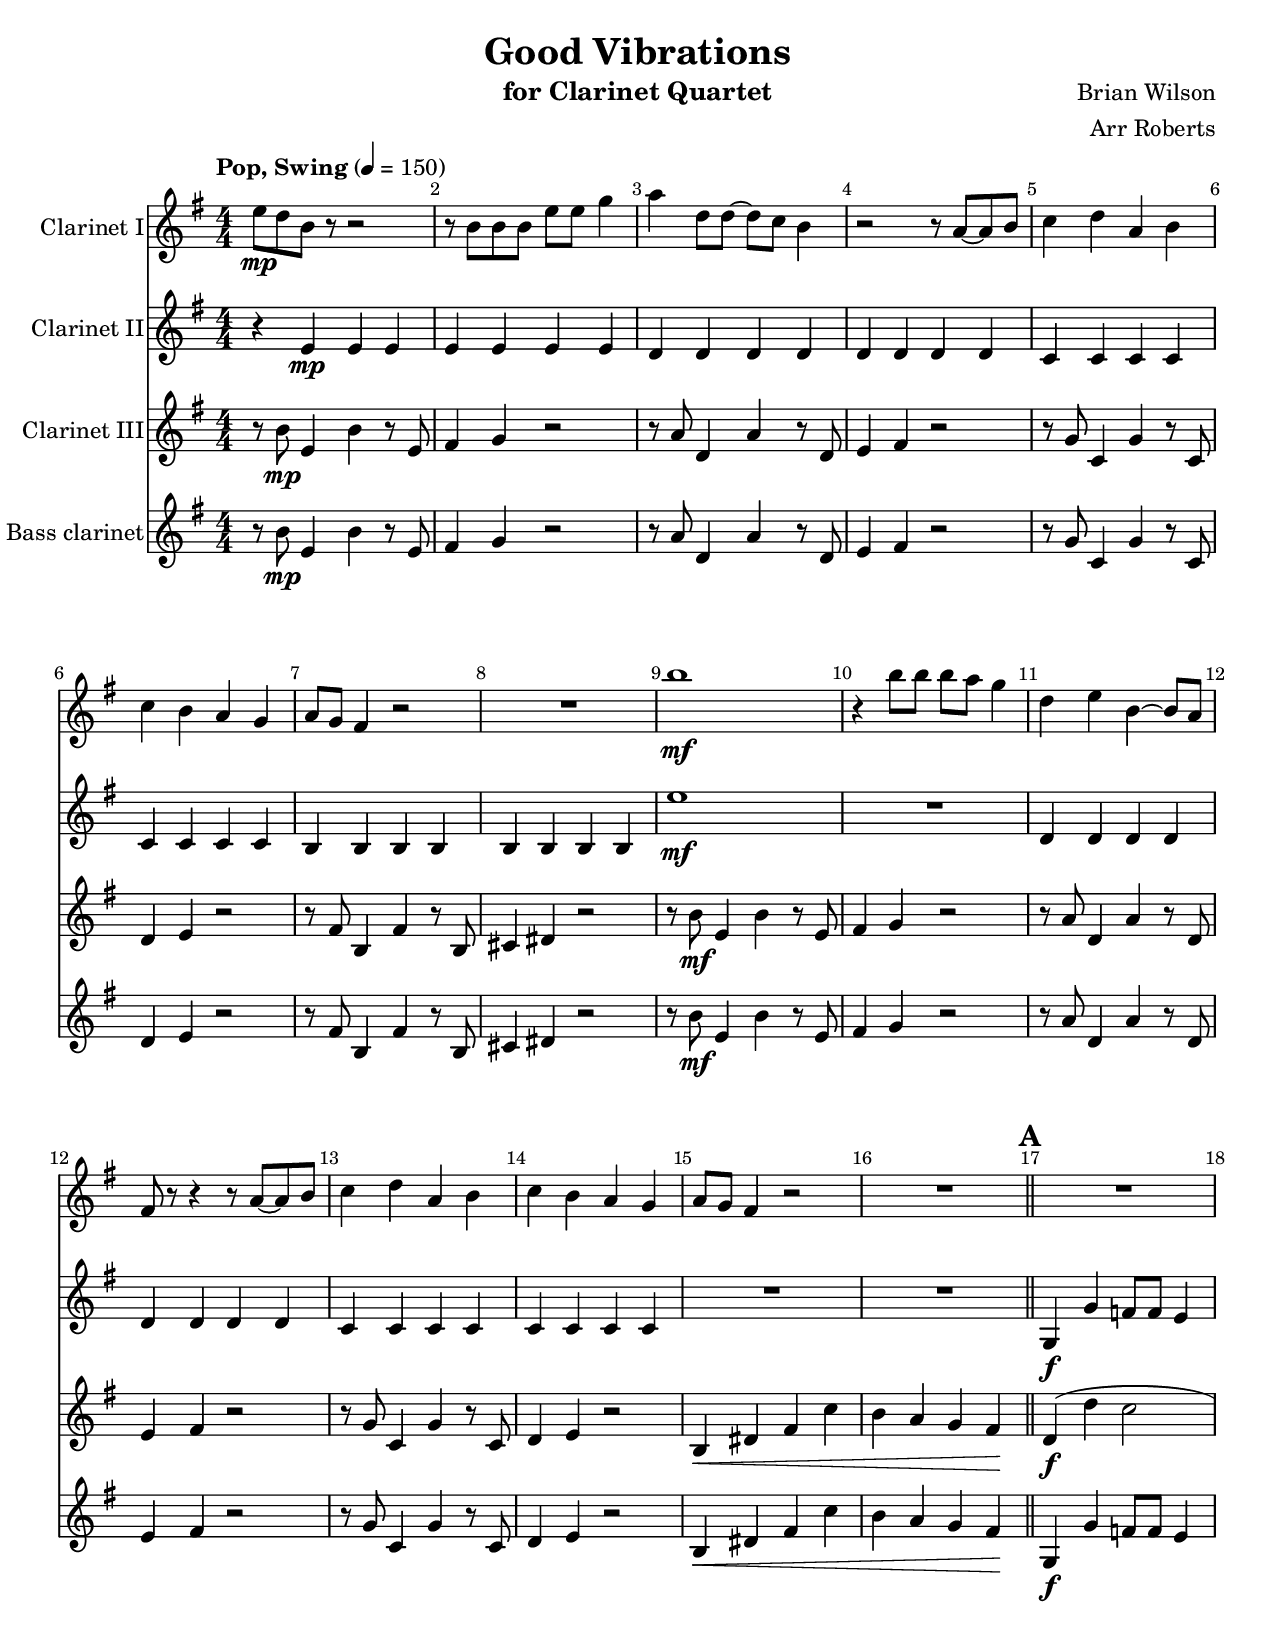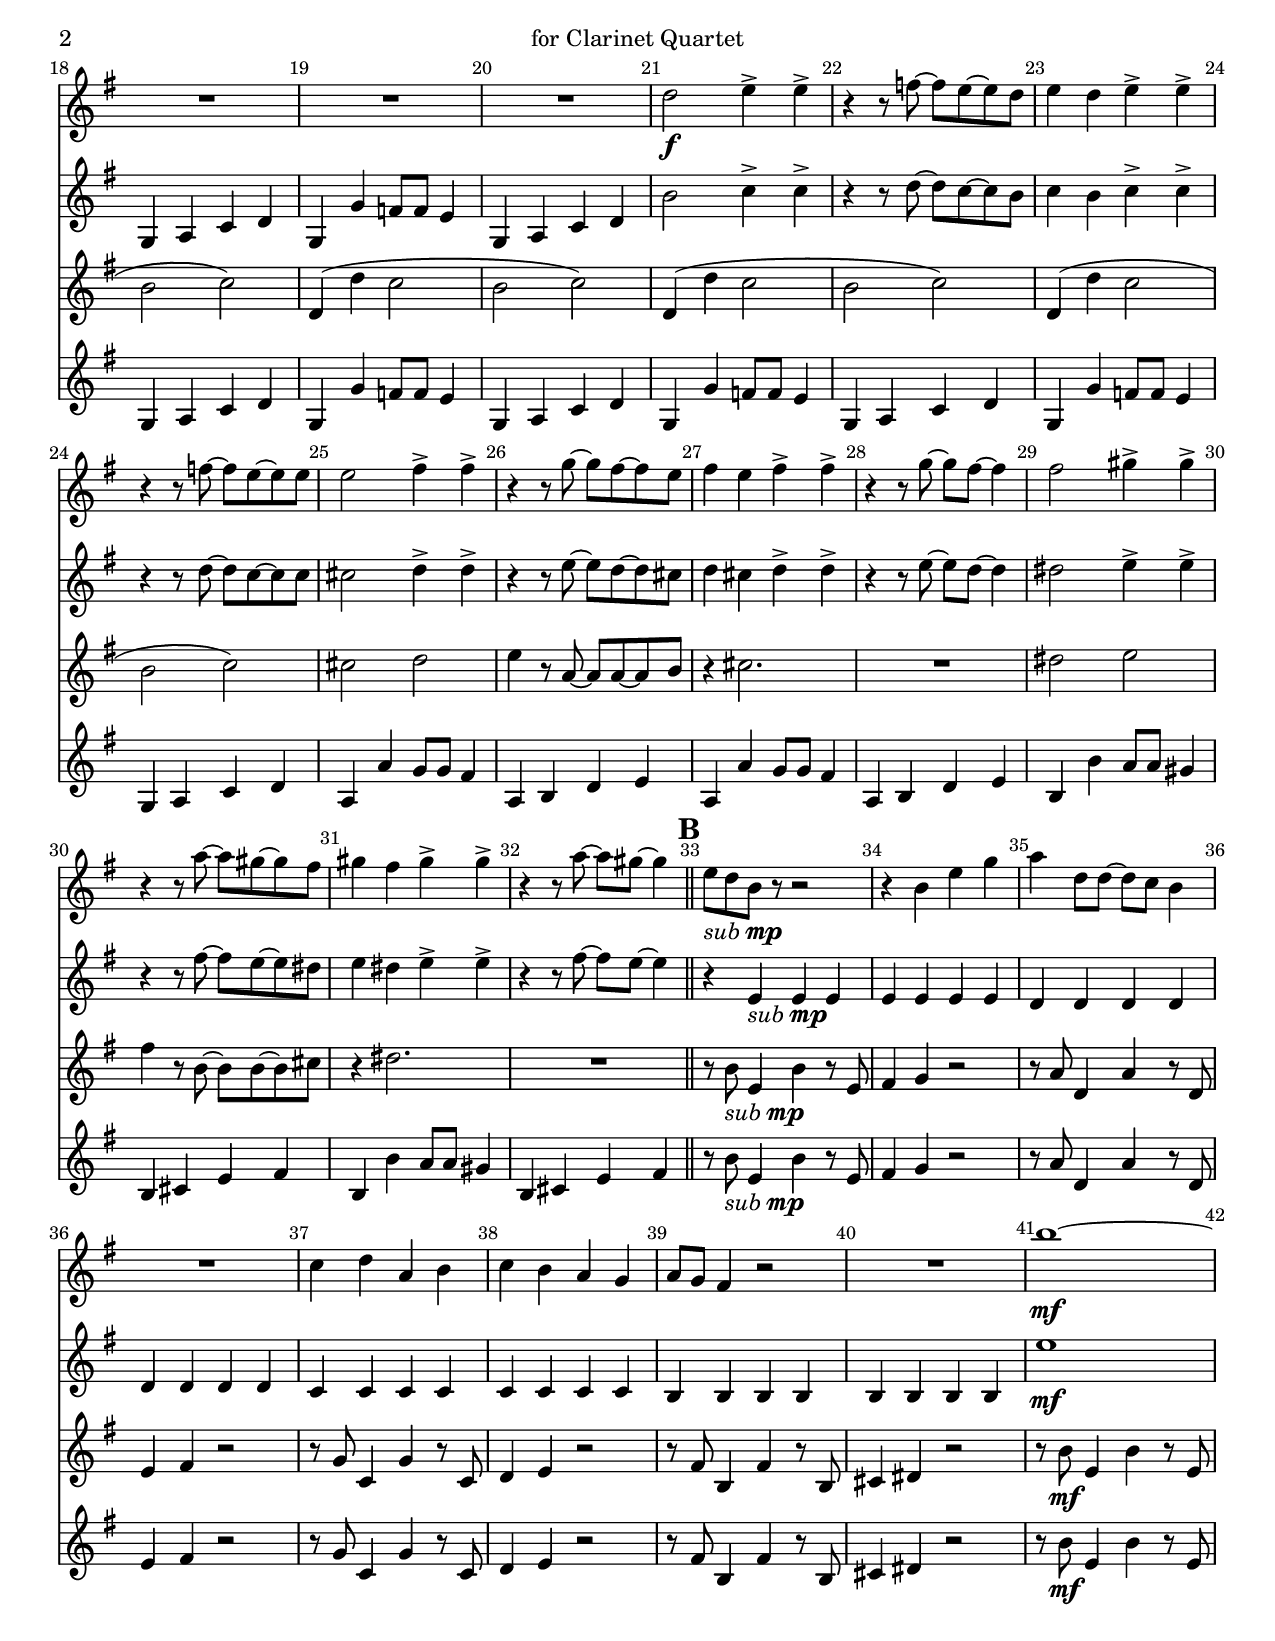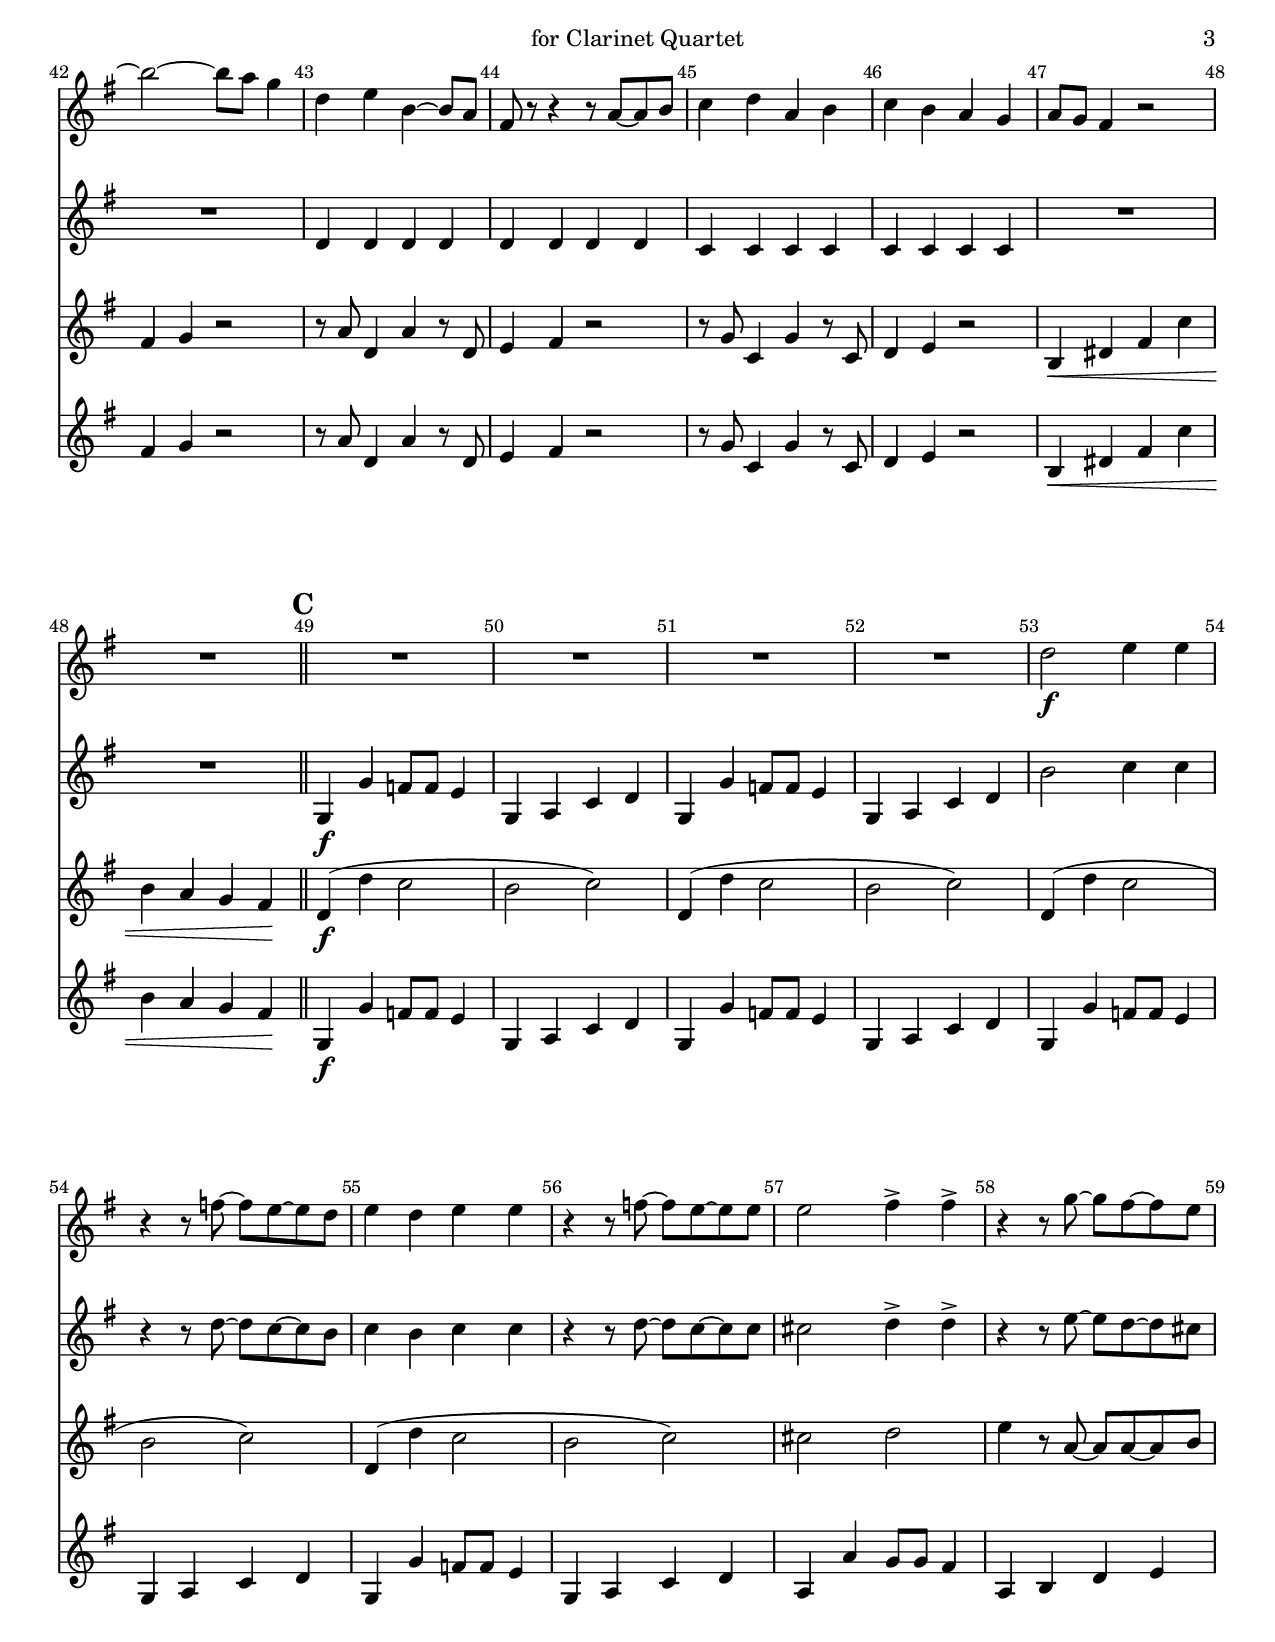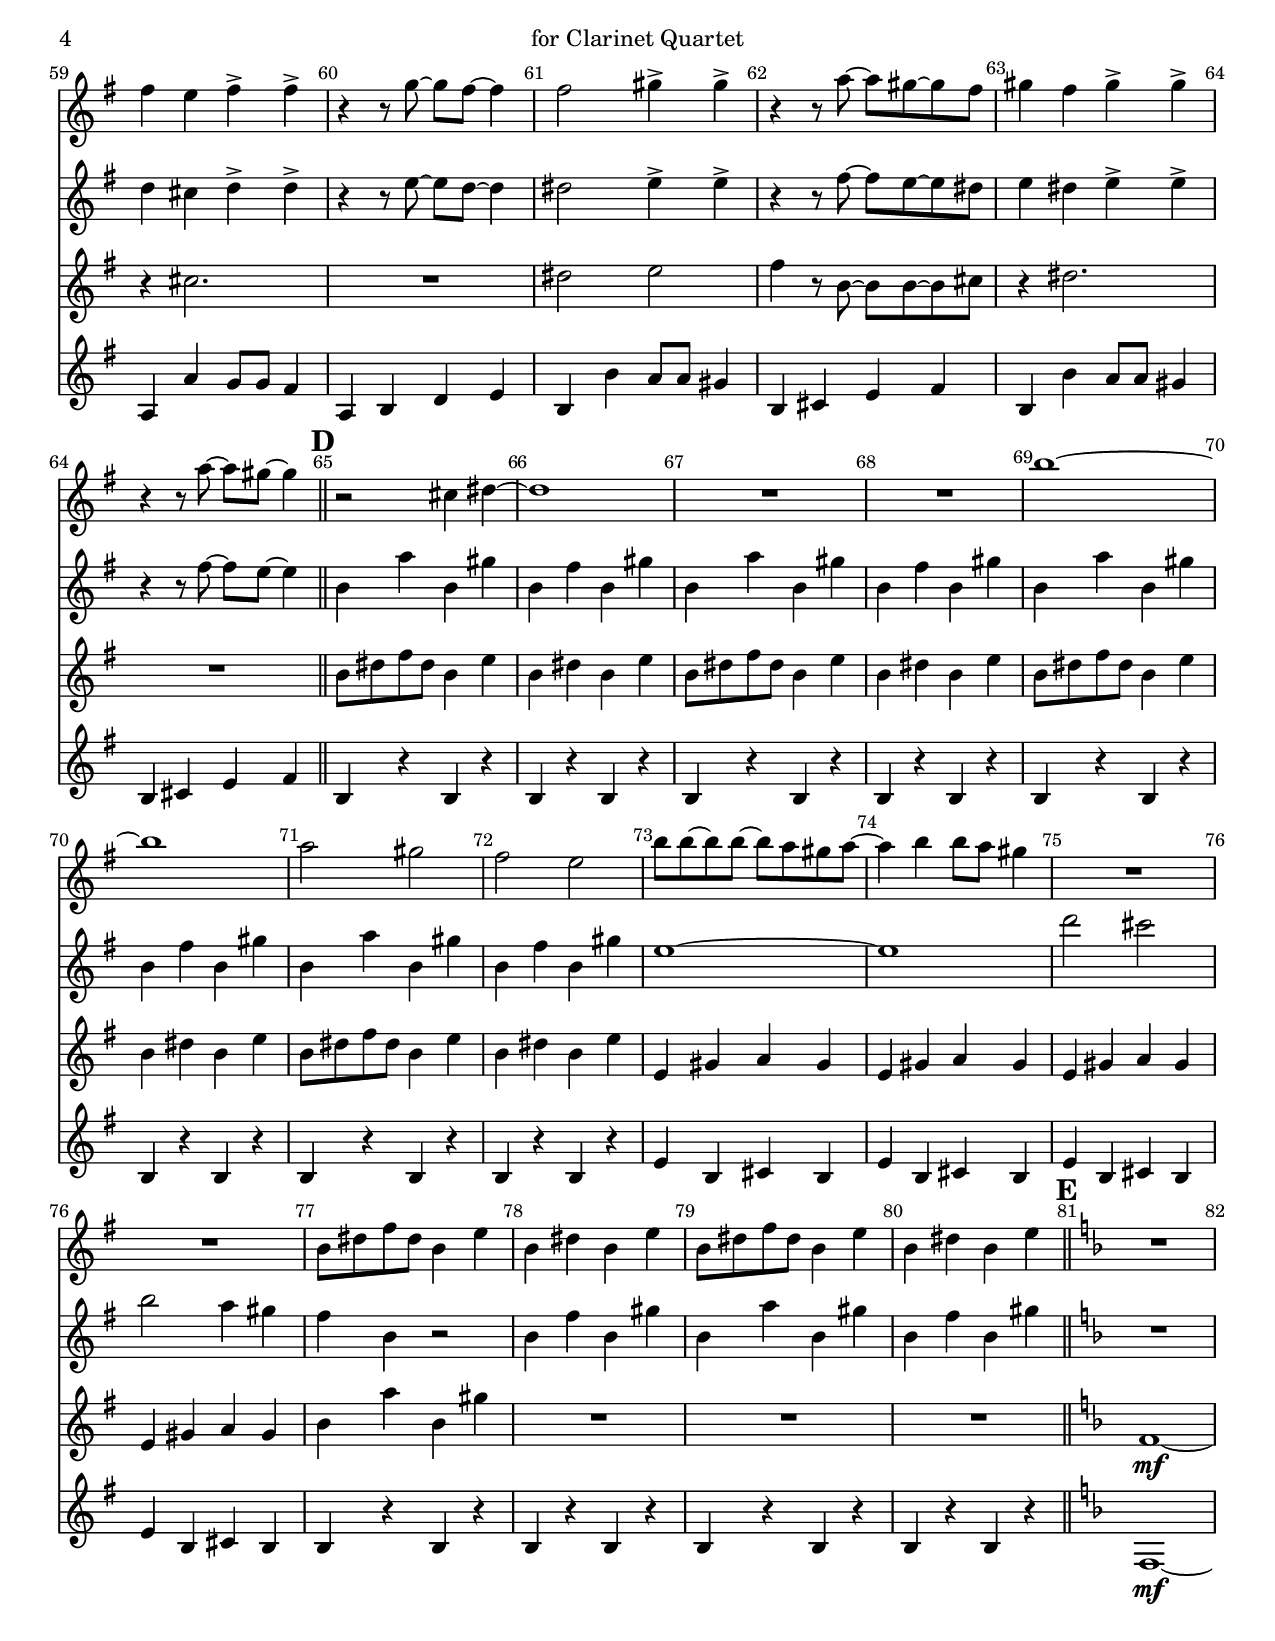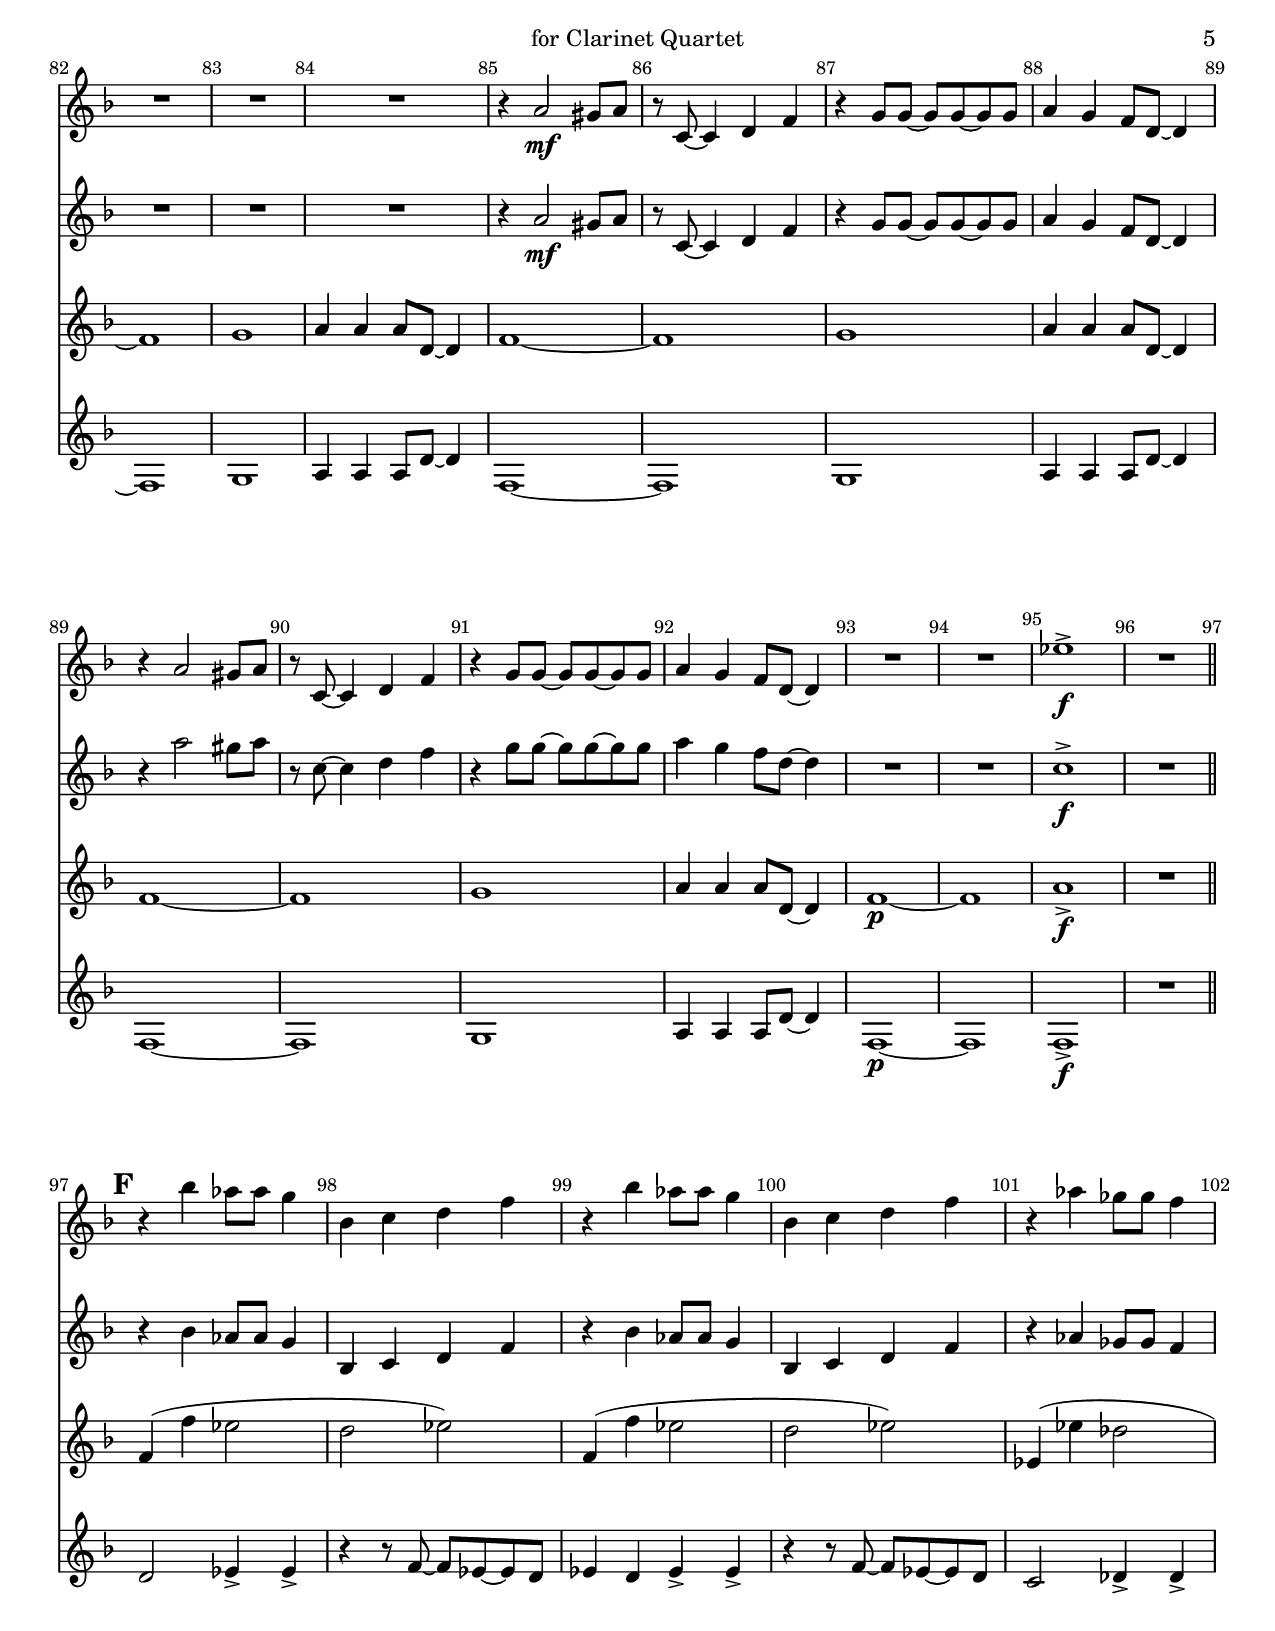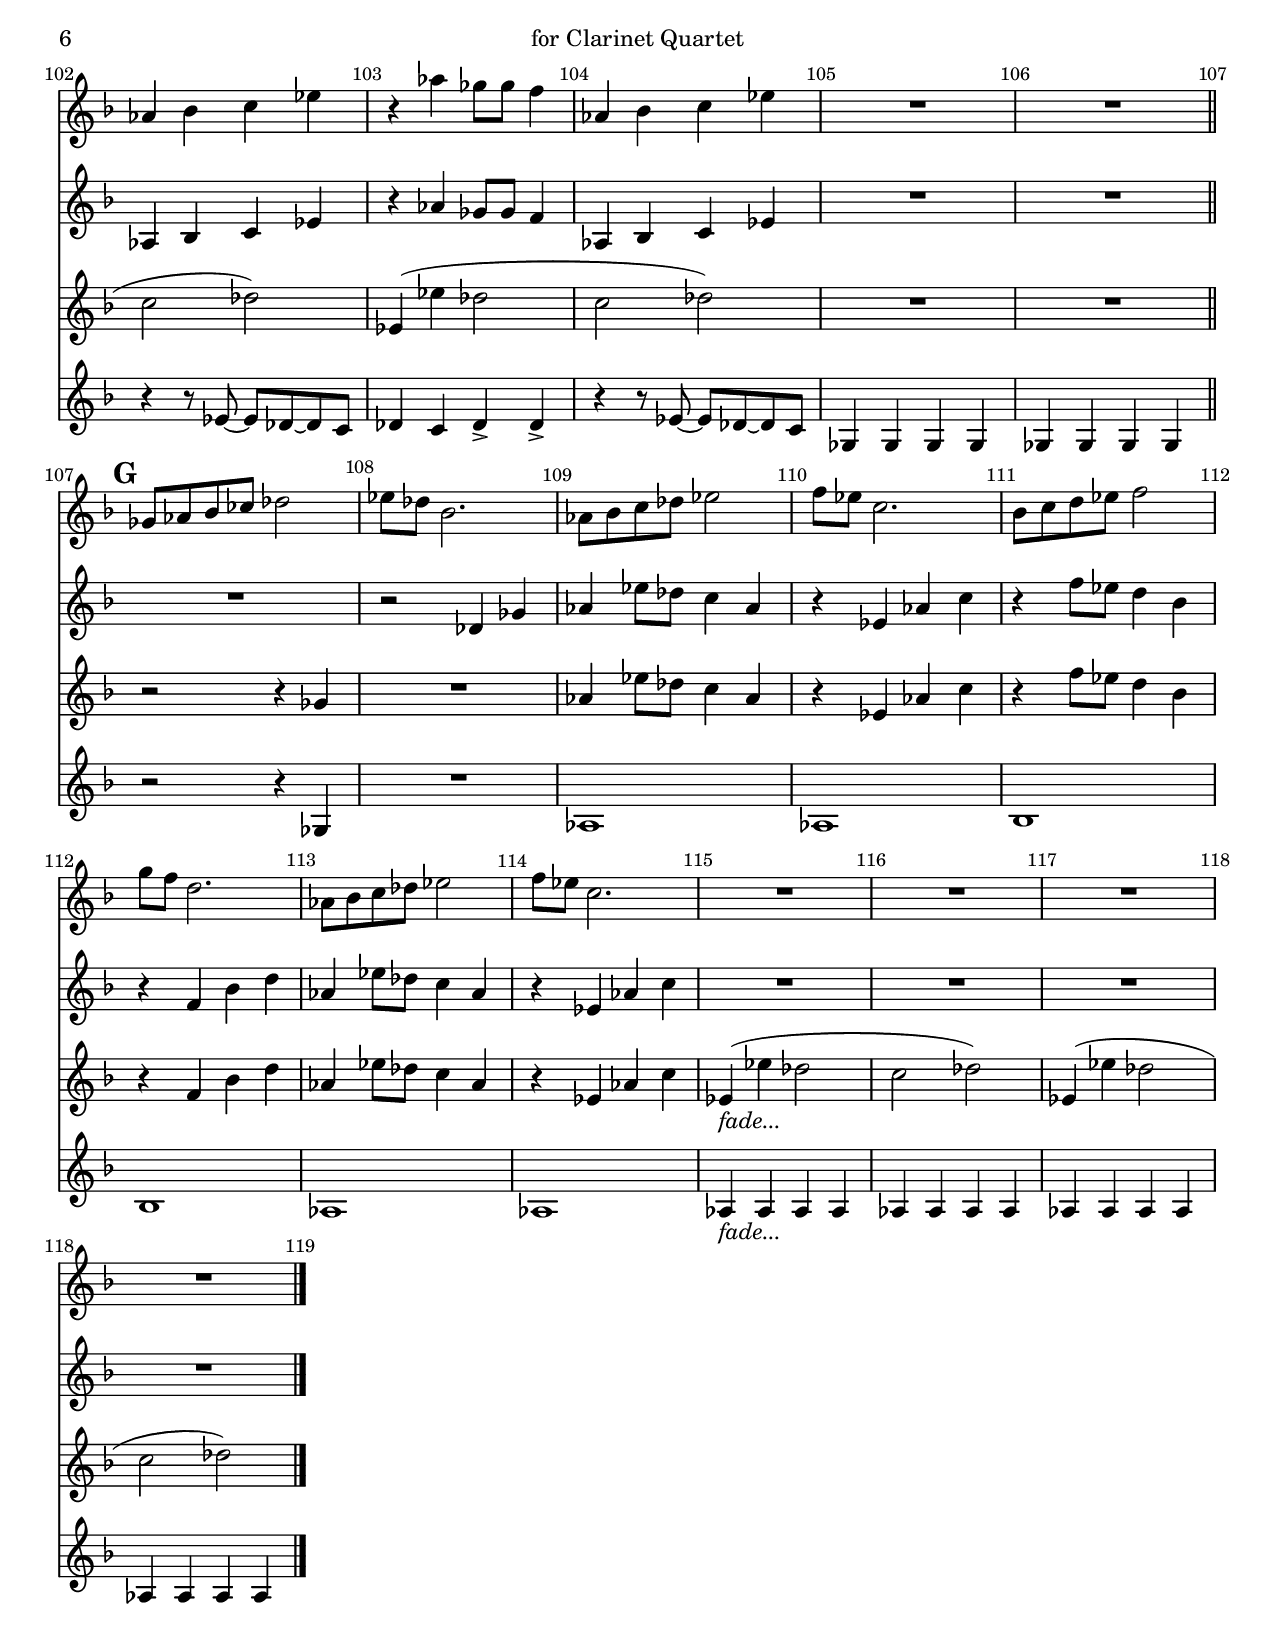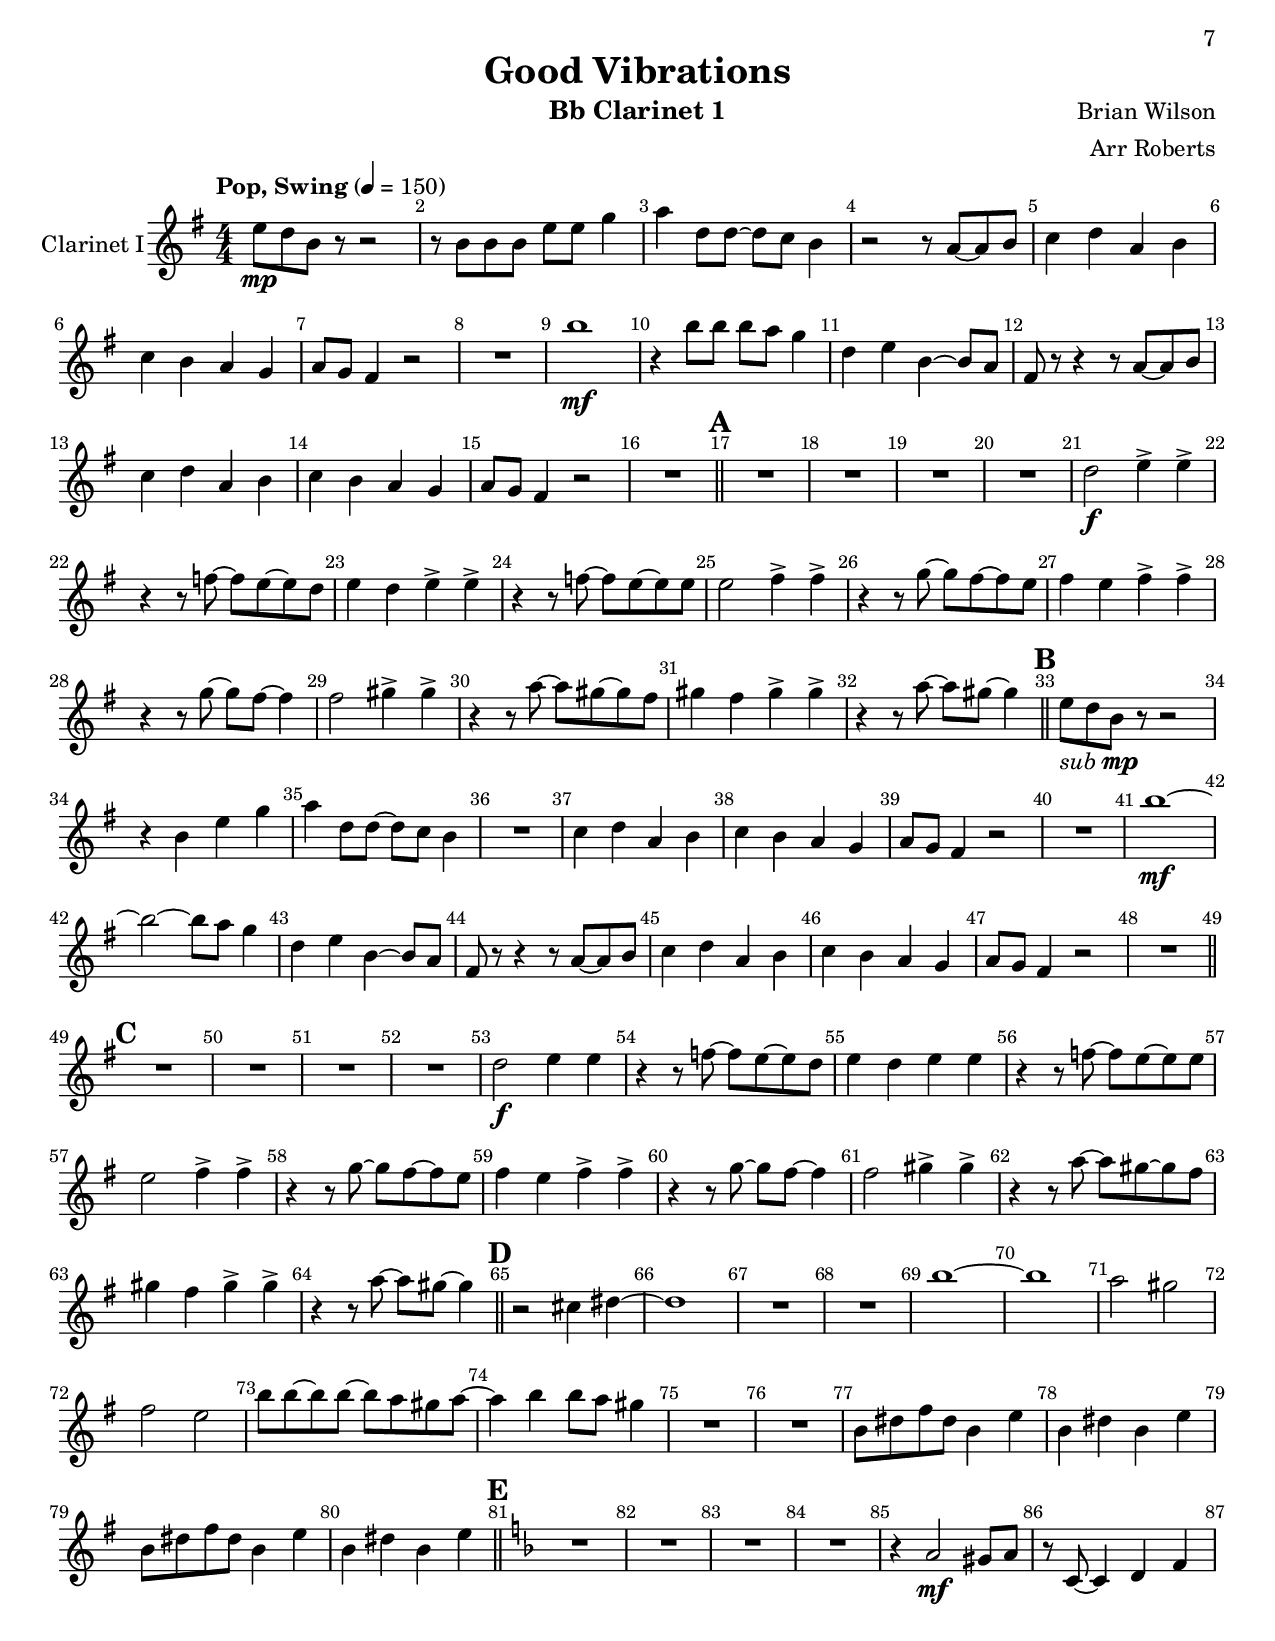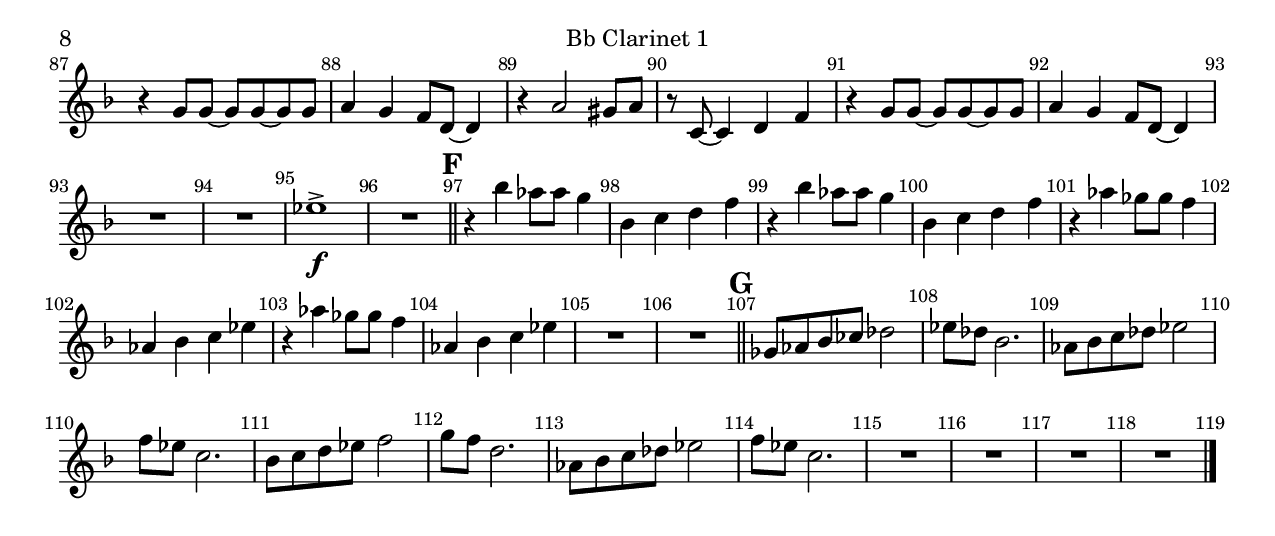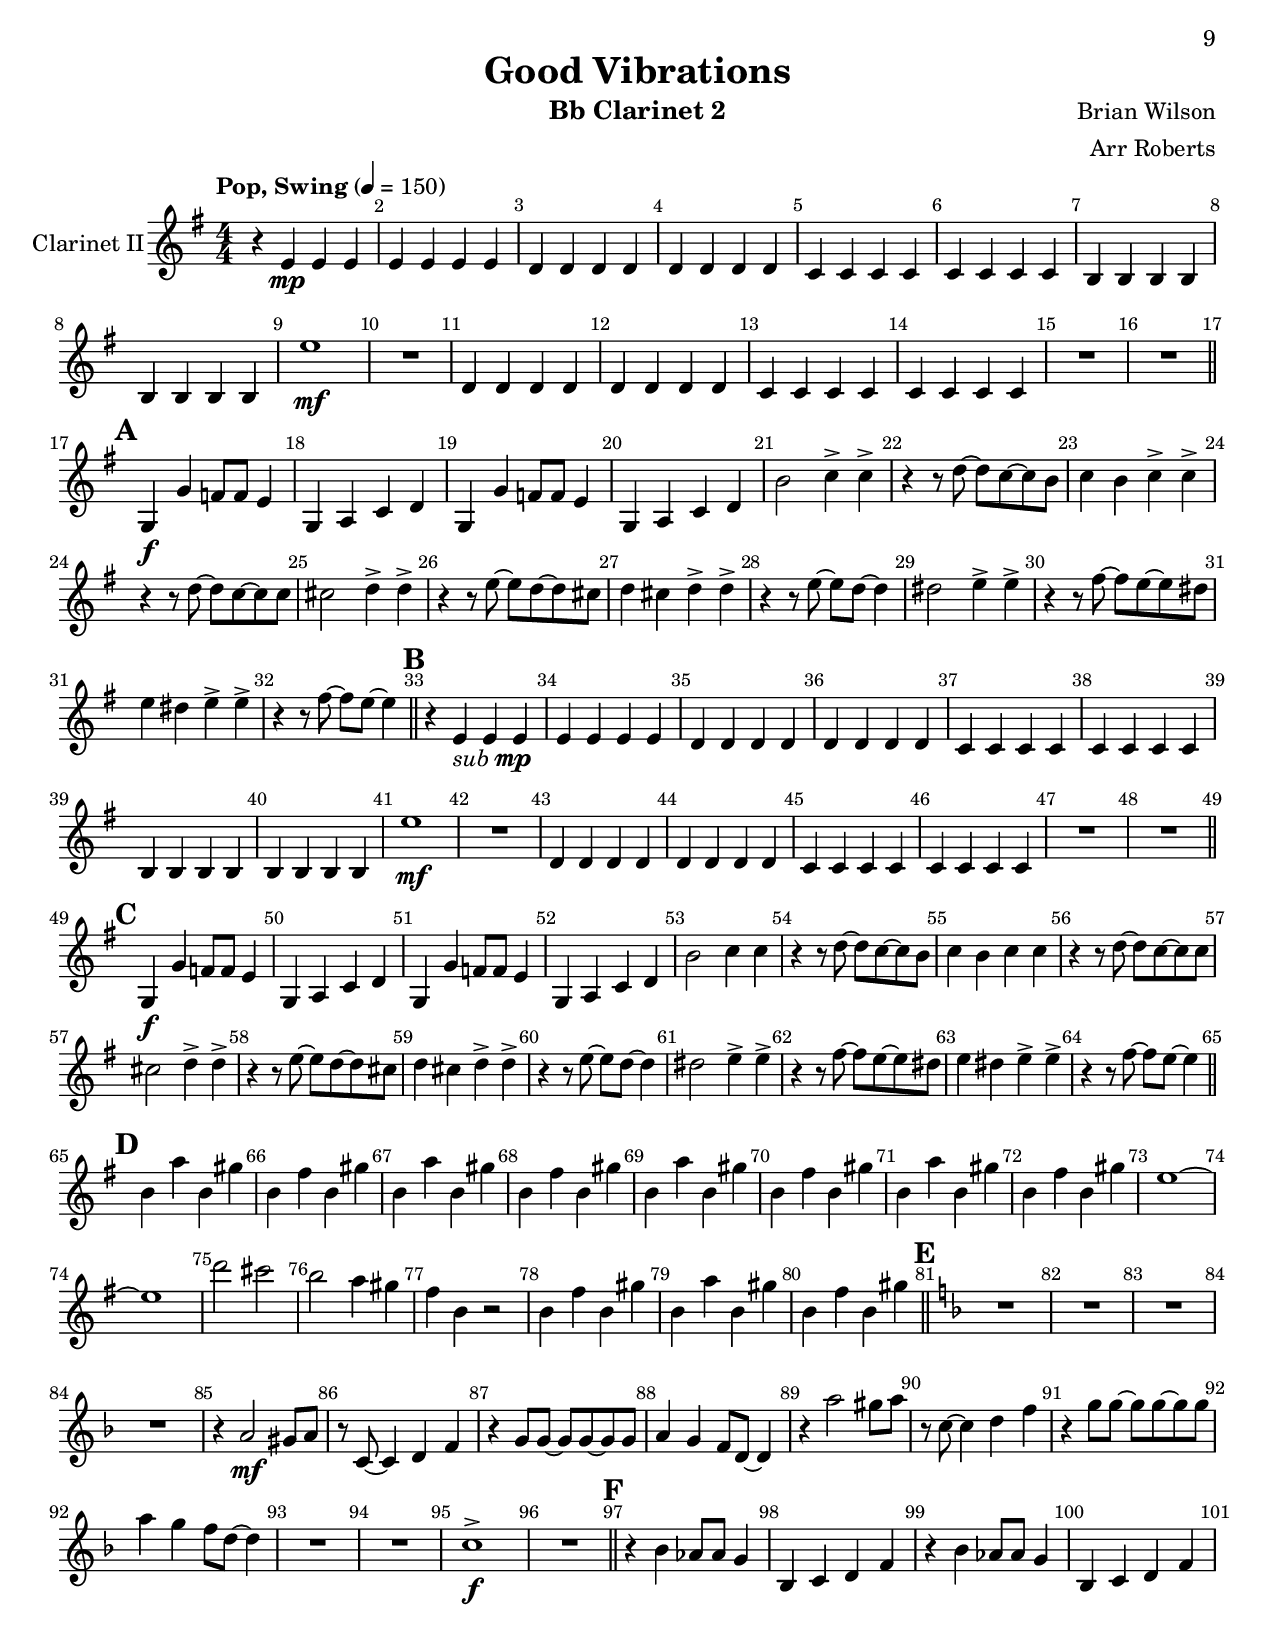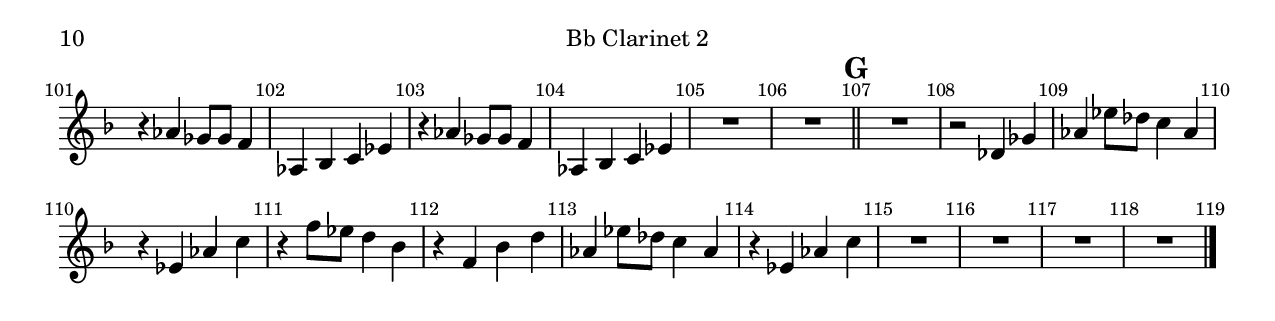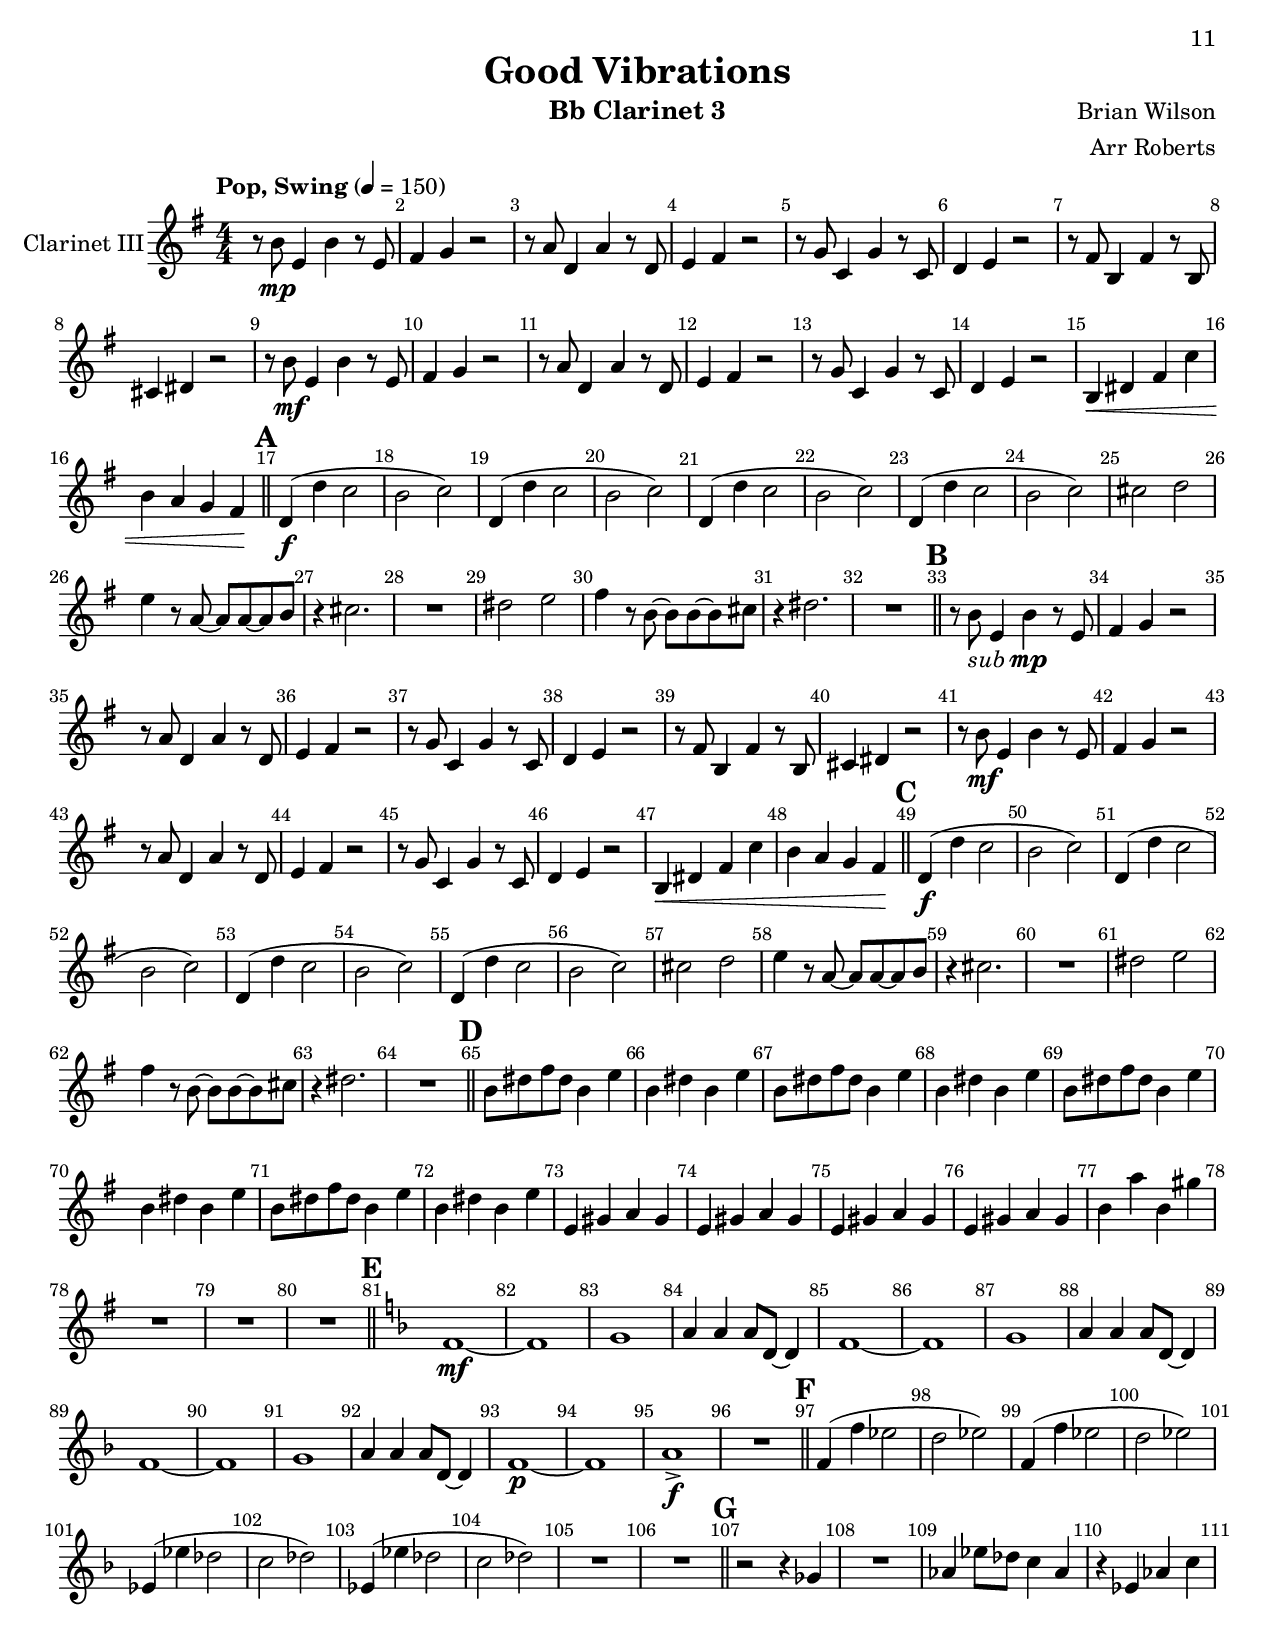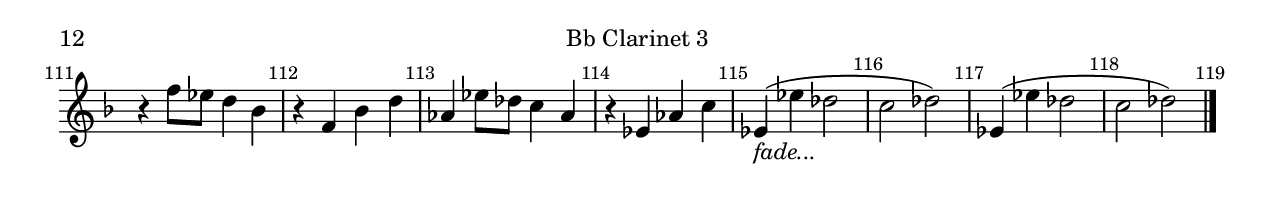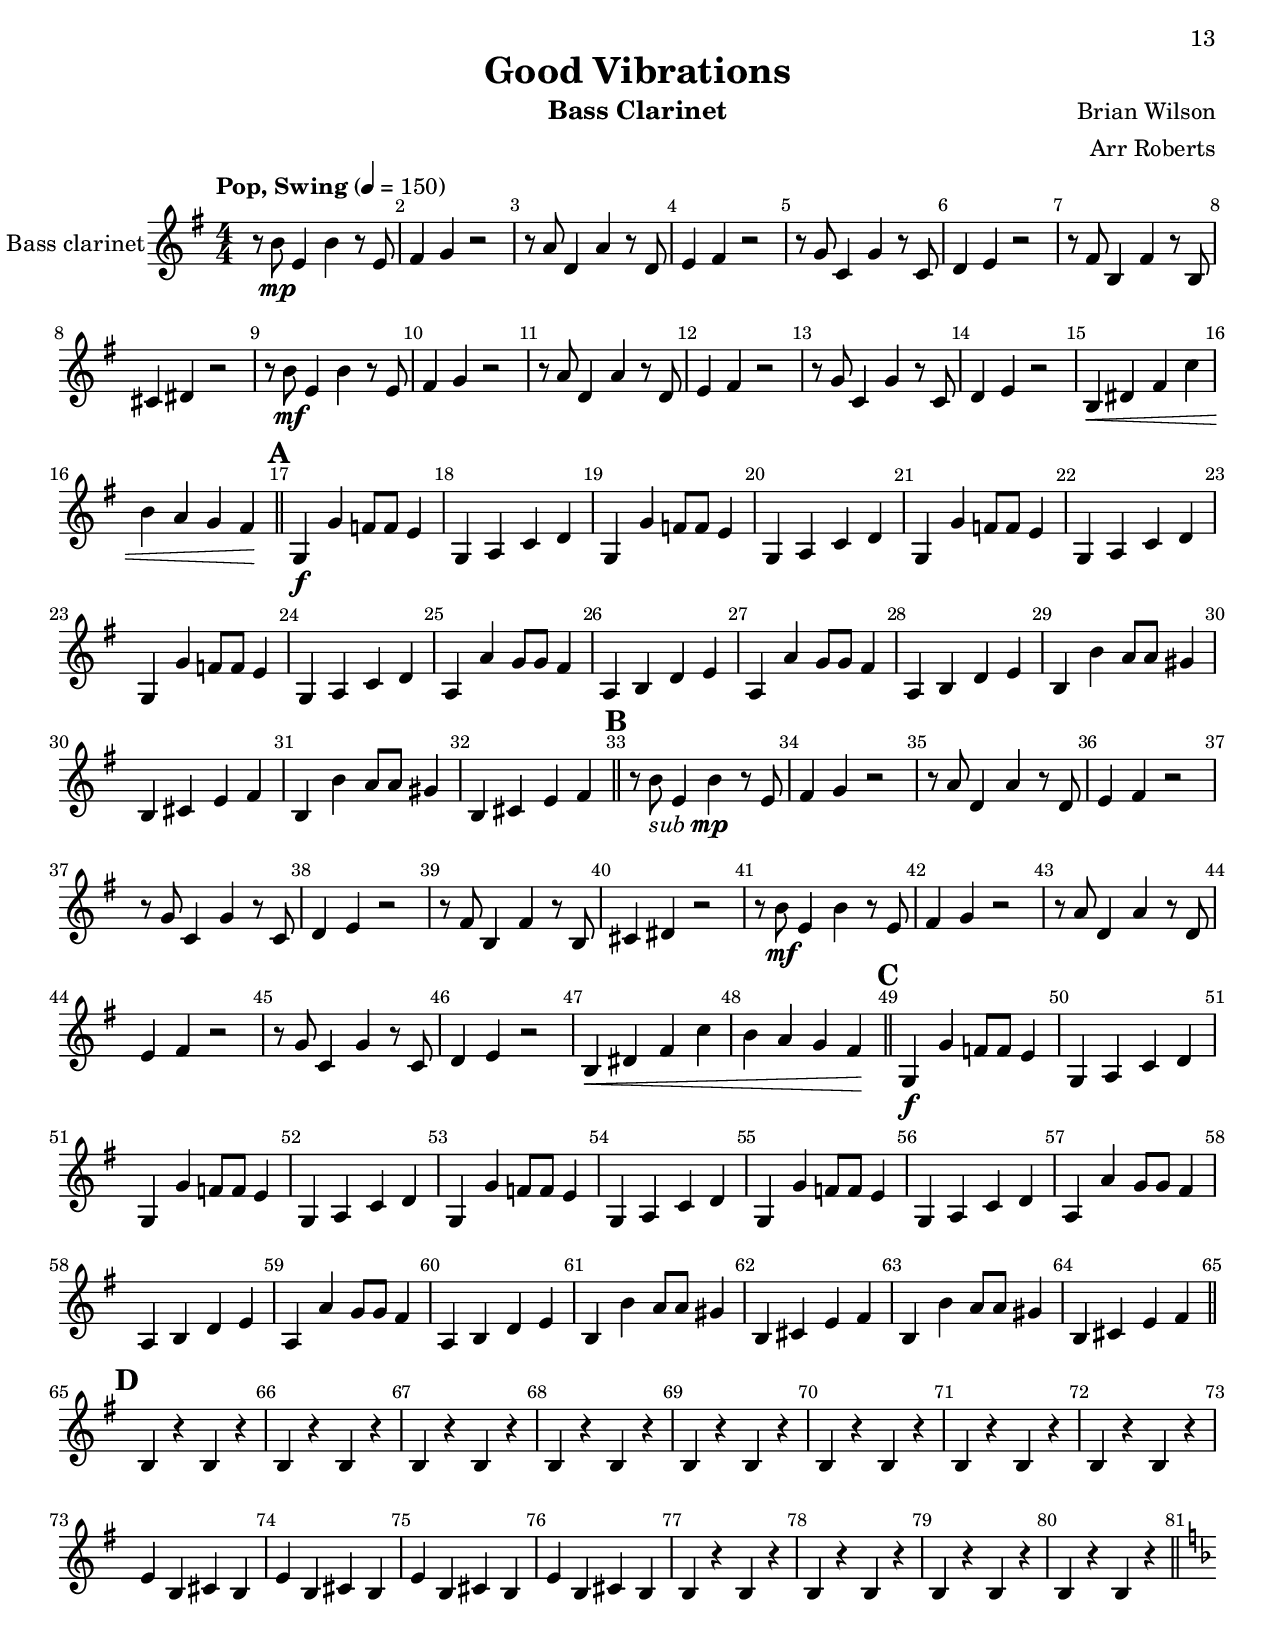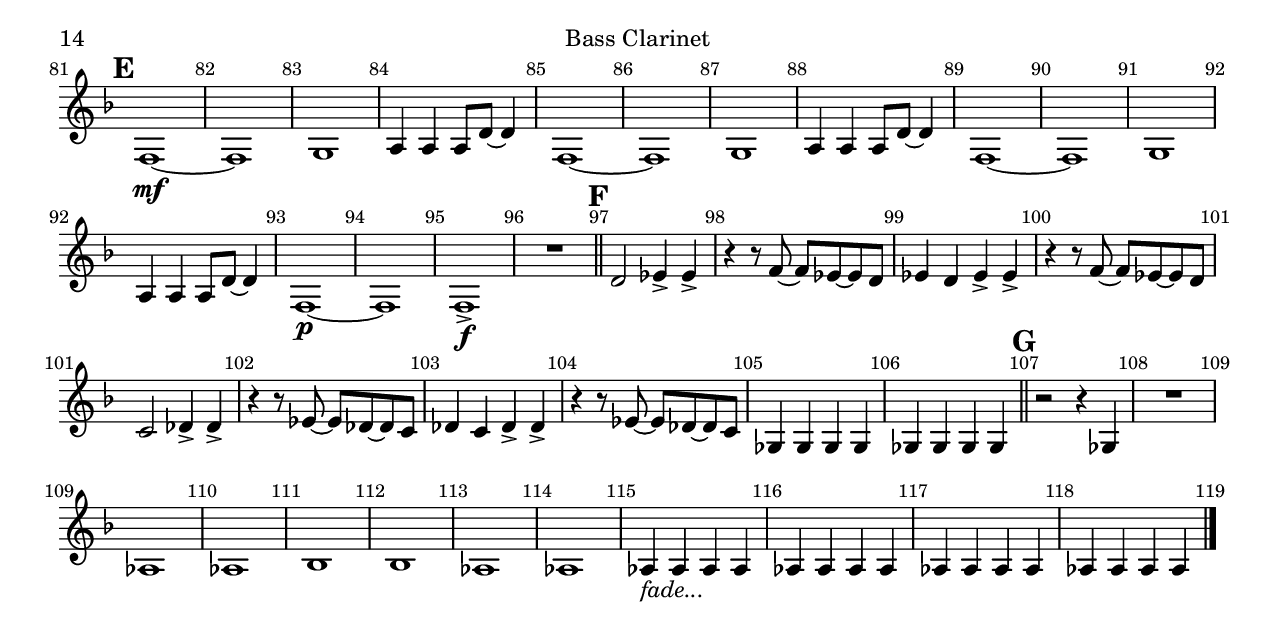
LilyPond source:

\version "2.20.0"
\include "english.ly"

\paper {
  #(set-paper-size "letter")
}

simile = \markup { \italic simile }
subMp = \markup { \italic sub \dynamic mp }
fade = \markup { \italic fade... }
rall = \markup { \italic rall... }
ritard = \markup { \italic { molto rit. } }
atempo = \markup { \italic { a tempo } }

common = {
  \numericTimeSignature 
  \override Score.BarNumber #'break-visibility = #all-visible
  \override Score.BarNumber #'self-alignment-X = #0
  \override Score.BarNumber #'self-alignment-Y = #1
  \override MultiMeasureRest #'expand-limit = #1
  \override MultiMeasureRest.expand-limit = #1
  \override BreathingSign.text = \markup { \musicglyph #"scripts.caesura.straight" } 
  \time 4/4
  \tempo "Pop, Swing" 4=150
  \clef treble 
  \key e \minor
  \set Score.markFormatter = #format-mark-box-letters
}

notation = {
    s1*16 \bar "||" \mark \default
    s1*16 \bar "||" \mark \default
    s1*16 \bar "||" \mark \default
    s1*16 \bar "||" \mark \default
    s1*16 \bar "||" \mark \default \key f \major
    s1*16 \bar "||" \mark \default 
    s1*10 \bar "||" \mark \default 
    s1*12 \bar "|."
}

\parallelMusic  #'(clari clarii clariii clarb) {

   % First verse

   e8\mp d8 b8 r8 r2 |
   r4 e4\mp e4 e4 |
   r8 b\mp e,4 b'4 r8 e, |
   r8 b\mp e,4 b'4 r8 e, |

   r8 b8  b b  e e g4 | 
   e4 e4 e4 e4 |
   fs4 g4 r2 |
   fs4 g4 r2 |

   a4 d,8 d8~d8 c b4 |
   d4 d d d |
   r8 a d,4 a'4 r8 d, |
   r8 a d,4 a'4 r8 d, |

   r2 r8 a8~a8 b |
   d4 d d d |
   e4 fs4 r2 |
   e4 fs4 r2 |

   c4 d a b |
   c4 c c c  |
   r8 g c,4 g'4 r8 c, |
   r8 g c,4 g'4 r8 c, |

   c4 b a g |
   c4 c c c  |
   d4 e4 r2 |
   d4 e4 r2 |

   a8 g fs4 r2 |
   b4 b b b |
   r8 fs b,4 fs'4 r8 b,8 |
   r8 fs b,4 fs'4 r8 b,8 |

   R1 |
   b4 b b b |
   cs4 ds4 r2 |
   cs4 ds4 r2 |

   % Bar 9 I.... hear the sound of a church bell ring

   b'1\mf |
   e'1\mf |
   r8 b'\mf e,4 b'4 r8 e, |
   r8 b'\mf e,4 b'4 r8 e, |

   r4 b8 b8 b8 a8 g4 |
   R1 |
   fs4 g4 r2 |
   fs4 g4 r2 |

   d4 e4 b4~b8 a |
   d,4 d d d |
   r8 a d,4 a'4 r8 d, |
   r8 a d,4 a'4 r8 d, |

   fs8 r8 r4 r8 a8~a8 b |
   d4 d d d |
   e4 fs4 r2 |
   e4 fs4 r2 |

   c4 d a b |
   c4 c c c | 
   r8 g c,4 g'4 r8 c, |
   r8 g c,4 g'4 r8 c, |

   c4 b a g |
   c4 c c c |
   d4 e4 r2 |
   d4 e4 r2 |

   a8 g fs4 r2 |
   R1 | 
   b4\< ds4 fs4 c' |
   b4\< ds4 fs4 c' |

   R1 |
   R1 |
   b4 a g fs\! |
   b4 a g fs\! |

   % [A] Bar 17 First chorus

   R1 |
   g4\f g' f8 f8 e4 |
   d4(\f d'4 c2 |
   g,4\f g' f8 f8 e4 |

   R1 |
   g,4 a c d |
   b2 c2) |
   g,4 a c d |

   R1 |
   g,4 g' f8 f8 e4 |
   d,4( d'4 c2 |
   g,4 g' f8 f8 e4 |

   R1 |
   g,4 a c d |
   b2 c2) |
   g,4 a c d |

   d'2\f e4-> e4-> |
   b'2 c4-> c4-> |
   d,4( d'4 c2 |
   g,4 g' f8 f8 e4 |

   r4 r8 f8~f e8~e d |
   r4 r8 d8~d c8~c b |
   b2 c2) |
   g,4 a c d |

   e4 d4 e4-> e4-> |
   c4 b4 c4-> c4-> |
   d,4( d'4 c2 |
   g,4 g' f8 f8 e4 |

   r4 r8 f8~f e8~e e |
   r4 r8 d8~d c8~c c |
   b2 c2) |
   g,4 a c d |

   % (Same up a whole step, melody in 3rd)

   e2 fs4-> fs4-> |
   cs2 d4-> d4-> |
   cs2 d2 |
   a4 a' g8 g8 fs4 |

   r4 r8 g8~g fs8~fs e |
   r4 r8 e8~e d8~d cs |
   e4 r8 a,8~a8 a8~a8 b8 |
   a,4 b d e |

   fs4 e4 fs4-> fs4-> |
   d4 cs4 d4-> d4-> |
   r4 cs2. |
   a,4 a' g8 g8 fs4 |

   r4 r8 g8~g fs8~fs4 |
   r4 r8 e8~e d8~d4 |
   R1 |
   a,4 b d e |

   % (Same up a whole step, melody in 3rd)

   fs2 gs4-> gs4-> |
   ds2 e4-> e4-> |
   ds2 e2 |
   b4 b' a8 a8 gs4 |

   r4 r8 a8~a gs8~gs fs |
   r4 r8 fs8~fs e8~e ds |
   fs4 r8 b,8~b8 b8~b8 cs8 |
   b,4 cs  e fs |

   gs4 fs gs-> gs-> |
   e4 ds4 e-> e-> |
   r4 ds2. |
   b,4 b' a8 a8 gs4 |

   r4 r8 a8~a gs8~gs4 |
   r4 r8 fs8~fs e8~e4 |
   R1 |
   b,4 cs  e fs |

   % [B] Bar 33 second verse same as the first.
   % She's somehow closer now

   e8_\subMp d8 b8 r8 r2 |
   r4 e,_\subMp e e |
   r8 b_\subMp e,4 b'4 r8 e, |
   r8 b_\subMp e,4 b'4 r8 e, |

   r4 b4 e4 g4 |
   e4 e e e |
   fs4 g4 r2 |
   fs4 g4 r2 |

   a4 d,8 d8~d8 c b4 |
   d4 d d d |
   r8 a d,4 a'4 r8 d, |
   r8 a d,4 a'4 r8 d, |

   R1 |
   d4 d d d |
   e4 fs4 r2 |
   e4 fs4 r2 |

   c4 d a b |
   c4 c c c |
   r8 g c,4 g'4 r8 c, |
   r8 g c,4 g'4 r8 c, |

   c4 b a g |
   c4 c c c |
   d4 e4 r2 |
   d4 e4 r2 |

   a8 g fs4 r2 |
   b4 b b b |
   r8 fs b,4 fs'4 r8 b,8 |
   r8 fs b,4 fs'4 r8 b,8 |

   R1 |
   b4 b b b |
   cs4 ds4 r2 |
   cs4 ds4 r2 |

   % Bar 41 When ... I look in her eyes

   b'1~\mf |
   e'1\mf | 
   r8 b'\mf e,4 b'4 r8 e, |
   r8 b'\mf e,4 b'4 r8 e, |

   b2~b8 a8 g4 |
   R1 |
   fs4 g4 r2 |
   fs4 g4 r2 |

   d4 e4 b4~b8 a |
   d,4 d d d |
   r8 a d,4 a'4 r8 d, |
   r8 a d,4 a'4 r8 d, |

   fs8 r8 r4 r8 a8~a8 b |
   d4 d d d |
   e4 fs4 r2 |
   e4 fs4 r2 |

   c4 d a b |
   c4 c c c |
   r8 g c,4 g'4 r8 c, |
   r8 g c,4 g'4 r8 c, |

   c4 b a g |
   c4 c c c |
   d4 e4 r2 |
   d4 e4 r2 |

   a8 g fs4 r2 |
   R1 | 
   b4\< ds4 fs4 c' |
   b4\< ds4 fs4 c' |

   R1 |
   R1 |
   b4 a g fs\! |
   b4 a g fs\! |

   % [C] Bar 49 Second chorus.

   R1 |
   g4\f g' f8 f8 e4 |
   d4(\f d'4 c2 |
   g,4\f g' f8 f8 e4 |

   R1 |
   g,4 a c d |
   b2 c2) |
   g,4 a c d |

   R1 |
   g,4 g' f8 f8 e4 |
   d,4( d'4 c2 |
   g,4 g' f8 f8 e4 |

   R1 |
   g,4 a c d |
   b2 c2) |
   g,4 a c d |

   d'2\f e4 e4 |
   b'2 c4 c4 |
   d,4( d'4 c2 |
   g,4 g' f8 f8 e4 |

   r4 r8 f8~f e8~e d |
   r4 r8 d8~d c8~c b |
   b2 c2) |
   g,4 a c d |

   e4 d4 e4 e4 |
   c4 b4 c4 c4 |
   d,4( d'4 c2 |
   g,4 g' f8 f8 e4 |

   r4 r8 f8~f e8~e e |
   r4 r8 d8~d c8~c c |
   b2 c2) |
   g,4 a c d |

   % (Same up a whole step, melody in 3rd)

   e2 fs4-> fs4-> |
   cs2 d4-> d4-> |
   cs2 d2 |
   a4 a' g8 g8 fs4 |

   r4 r8 g8~g fs8~fs e |
   r4 r8 e8~e d8~d cs |
   e4 r8 a,8~a8 a8~a8 b8 |
   a,4 b d e |

   fs4 e4 fs4-> fs4-> |
   d4 cs4 d4-> d4-> |
   r4 cs2. |
   a,4 a' g8 g8 fs4 |

   r4 r8 g8~g fs8~fs4 |
   r4 r8 e8~e d8~d4 |
   R1 |
   a,4 b d e |

   % (Same up a whole step, melody in 3rd)

   fs2 gs4-> gs4-> |
   ds2 e4-> e4-> |
   ds2 e2 |
   b4 b' a8 a8 gs4 |

   r4 r8 a8~a gs8~gs fs |
   r4 r8 fs8~fs e8~e ds |
   fs4 r8 b,8~b8 b8~b8 cs8 |
   b,4 cs  e fs |

   gs4 fs gs-> gs-> |
   e4 ds4 e-> e-> |
   r4 ds2. |
   b,4 b' a8 a8 gs4 |

   r4 r8 a8~a gs8~gs4 |
   r4 r8 fs8~fs e8~e4 |
   R1 |
   b,4 cs  e fs |

   % [D] Bar 65 -- second main theme.
   %  ....  ta tions!

   r2 cs,4 ds4~ |
   b4 a' b,4 gs' |
   b8 ds fs ds b4 e |
   b,4 r b r |
     
   ds1 |
   b,4 fs' b, gs' |
   b4 ds b e |
   b4 r b r |

   R1 |
   b,4 a' b,4 gs' |
   b8 ds fs ds b4 e |
   b4 r b r |
     
   R1 |
   b,4 fs' b, gs' |
   b4 ds b e |
   b4 r b r |

   b'1~ |
   b,4 a' b,4 gs' |
   b8 ds fs ds b4 e |
   b4 r b r |
     
   b1 |
   b,4 fs' b, gs' |
   b4 ds b e |
   b4 r b r |

   a2 gs2 |
   b,4 a' b, gs' |
   b8 ds fs ds b4 e |
   b4 r b r |
     
   fs2 e2 |
   b,4 fs' b, gs' |
   b4 ds b e |
   b4 r b r |

   % I don't know where but she sends me there.   Chord moves to E.

   b'8 b~b b~b a gs a~ |
   e1~ |
   e,4 gs a gs |
   e4 b cs b |
     
   a4 b b8 a gs4 |
   e1 |
   e4 gs a gs |
   e4 b cs b |

   R1 |
   d'2 cs2 |
   e4 gs a gs |
   e4 b cs b |
     
   R1 |
   b2 a4 gs |
   e4 gs a gs |
   e4 b cs b |

   % Back to B.

   b,8 ds fs ds b4 e |
   fs4 b,4 r2 |
   b4 a' b, gs' |
   b4 r b r |
     
   b4 ds b e |
   b4 fs' b, gs' |
   R1 |
   b4 r b r |

   b8 ds fs ds b4 e |
   b,4 a' b, gs' |
   R1 |
   b4 r b r |
     
   b4 ds b e |
   b,4 fs' b, gs' |
   R1 |
   b4 r b r |

   % [E] bar 81 Third major theme. 
   % This should be in F# major but screw that.
   % Gotta keep those love good

   R1 |
   R1 |
   f,1~\mf |
   f1~\mf |

   R1 |
   R1 |
   f1 |
   f1 |

   R1 |
   R1 |
   g1 |
   g1 |

   R1 |
   R1 |
   a4 a4 a8 d,8~d4 |
   a4 a4 a8 d 8~d4 |

   r4 a,2\mf gs8 a8 |
   r4 a,2\mf gs8 a8 |
   f1~ |
   f,1~ |

   r8 c,8~c4 d4 f4 |
   r8 c,8~c4 d4 f4 |
   f1 |
   f1 |

   r4 g8 g8~g8 g8~g8 g8 |
   r4 g8 g8~g8 g8~g8 g8 |
   g1 |
   g1 |

   a4 g4 f8 d8~d4 |
   a4 g4 f8 d8~d4 |
   a4 a4 a8 d,8~d4 |
   a4 a4 a8 d 8~d4 |

   r4 a'2 gs8 a8 |
   r4 a''2 gs8 a8 |
   f1~ |
   f,1~ |

   r8 c,8~c4 d4 f4 |
   r8 c,8~c4 d4 f4 |
   f1 |
   f1 |

   r4 g8 g8~g8 g8~g8 g8 |
   r4 g8 g8~g8 g8~g8 g8 |
   g1 |
   g1 |

   a4 g4 f8 d8~d4 |
   a4 g4 f8 d8~d4 |
   a4 a4 a8 d,8~d4 |
   a4 a4 a8 d 8~d4 |

   R1 |
   R1 |
   f1~\p |
   f,1~\p |

   R1 |
   R1 |
   f1 |
   f1 |

   ef'1\f-> |
   c1\f-> |
   a1\f-> |
   f1\f-> |

   R1 |
   R1 |
   R1 |
   R1 |

  % [F] return to chorus in reverse order.  Bb then Ab then Gb.

   r4 bf' af8 af g4 |
   r4 bf  af8 af g4 |
   f4( f' ef2 |
   d'2 ef4-> ef4-> |

   bf,4 c d f |
   bf,4 c d f |
   d2 ef2) |
   r4 r8 f8~f8 ef8~ef8 d8 |

   r4 bf af8 af g4 |
   r4 bf af8 af g4 |
   f,4( f' ef2 |
   ef4 d4 ef4-> ef4-> |

   bf,4 c d f |
   bf,4 c d f |
   d2 ef2) |
   r4 r8 f8~f8 ef8~ef8 d8 |

   r4 af gf8 gf f4 |
   r4 af gf8 gf f4 |
   ef,4( ef' df2 |
   c2 df4-> df4-> |

   af,4 bf c ef |
   af,4 bf c ef |
   c2 df2) |
   r4 r8 ef8~ef8 df8~df8 c8 |

   r4 af gf8 gf f4 |
   r4 af gf8 gf f4 |
   ef,4( ef' df2 |
   df4 c4 df4-> df4-> |

   af,4 bf c ef |
   af,4 bf c ef |
   c2 df2) |
   r4 r8 ef8~ef8 df8~df8 c8 |

   R1 |
   R1 |
   R1 |
   gf4 gf gf gf |

   R1 |
   R1 |
   R1 |
   gf4 gf gf gf |

   % [G] bar 107 finale.

   gf,8 af bf cf df2 |
   R1 |
   r2 r4 gf,4 |
   r2 r4 gf4 |

   ef8 df bf2. |
   r2 df4 gf4 |
   R1 |
   R1 |

   af8 bf c df ef2 |
   af4 ef'8 df c4 af4 |
   af4 ef'8 df c4 af4 |
   af1 |

   f8 ef c2. |
   r4 ef af c |
   r4 ef af c |
   af1 |

   bf8 c d ef f2 |
   r4 f8 ef d4 bf |
   r4 f8 ef d4 bf |
   bf1 |

   g8 f d2. |
   r4 f bf d |
   r4 f bf d |
   bf1 |

   af8 bf c df ef2 |
   af4 ef'8 df c4 af4 |
   af4 ef'8 df c4 af4 |
   af1 |

   f8 ef c2. |
   r4 ef af c |
   r4 ef af c |
   af1 |

   R1 |
   R1 |
   ef,4(_\fade ef' df2 |
   af4_\fade af af af |

   R1 |
   R1 |
   c2 df2) |
   af4 af af af |

   R1 |
   R1 |
   ef,4( ef' df2 |
   af4 af af af |

   R1 |
   R1 |
   c2 df2) |
   af4 af af af |
}


clari =   \transpose bf bf { \common  \relative c'' \clari }
clarii =  \transpose bf bf { \common  \relative c'  \clarii }
clariii = \transpose bf bf { \common  \relative c'' \clariii }
clarb =   \transpose bf bf { \common  \relative c'' \clarb }

xtitle = "Good Vibrations"
%xinstrument = "not needed"
xcomposer = "Brian Wilson"
xarranger = "Arr Roberts"



scoreAClarinetIPart = \new Staff \with {
  instrumentName = "Clarinet I"
  midiInstrument = "clarinet"
} << \notation { \common  \relative c''' \clari } >>

scoreAClarinetIIPart = \new Staff \with {
  instrumentName = "Clarinet II"
  midiInstrument = "clarinet"
} << \notation { \common  \relative c'' \clarii } >>

scoreAClarinetIIIPart = \new Staff \with {
  instrumentName = "Clarinet III"
  midiInstrument = "clarinet"
} << \notation { \common  \relative c'' \clariii } >>

scoreABassClarinetPart = \new Staff \with {
  instrumentName = "Bass clarinet"
  midiInstrument = "clarinet"
} << \notation { \common  \relative c' \clarb } >>


\bookpart { 
    \header {
      title = \xtitle
      instrument = "for Clarinet Quartet"
      composer = \xcomposer
      arranger = \xarranger
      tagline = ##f
    }
    
    \score {
      <<
        \scoreAClarinetIPart
        \scoreAClarinetIIPart
        \scoreAClarinetIIIPart
        \scoreABassClarinetPart
      >>
      \layout { ragged-last = ##t }
      \midi { }
    }
}

\paper {
    raggied-bottom = ##t
}

\bookpart {
   \header {
      title = \xtitle
      composer = \xcomposer
      arranger = \xarranger
      instrument = "Bb Clarinet 1"
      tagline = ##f
    }
    \score { \scoreAClarinetIPart }
}


\bookpart {
   \header {
      title = \xtitle
      composer = \xcomposer
      arranger = \xarranger
      instrument = "Bb Clarinet 2"
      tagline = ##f
    }
    \score { \scoreAClarinetIIPart }
}

\bookpart {
   \header {
      title = \xtitle
      composer = \xcomposer
      arranger = \xarranger
      instrument = "Bb Clarinet 3"
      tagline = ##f
    }
    \score { \scoreAClarinetIIIPart }
}

\bookpart {
   \header {
      title = \xtitle
      composer = \xcomposer
      arranger = \xarranger
      instrument = "Bass Clarinet"
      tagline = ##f
    }
    \score { \scoreABassClarinetPart }
}

